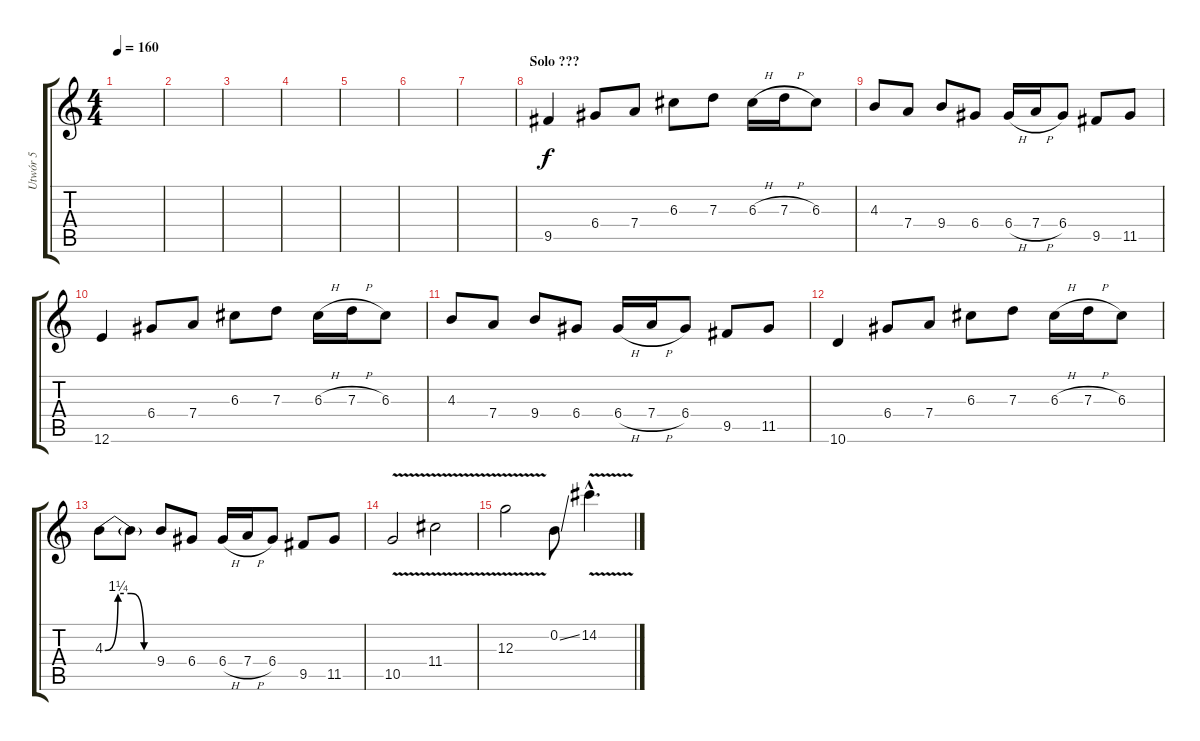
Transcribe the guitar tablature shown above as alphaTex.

\track ("Utwór 5" "Utwór 5") {instrument distortionguitar}
\staff {score tabs}
\tuning (E4 B3 G3 D3 A2 E2) {hide}
\ts (4 4)
\tempo 160
\clef g2
\ks c
|
|
|
|
|
|
|
\section ("" "Solo ???")
9.5.4 6.4.8 7.4.8 6.3.8 7.3.8 6.3{h}.16 7.3{h}.16 6.3.8 |
4.3.8 7.4.8 9.4.8 6.4.8 6.4{h}.16 7.4{h}.16 6.4.8 9.5.8 11.5.8 |
12.6.4 6.4.8 7.4.8 6.3.8 7.3.8 6.3{h}.16 7.3{h}.16 6.3.8 |
4.3.8 7.4.8 9.4.8 6.4.8 6.4{h}.16 7.4{h}.16 6.4.8 9.5.8 11.5.8 |
10.6.4 6.4.8 7.4.8 6.3.8 7.3.8 6.3{h}.16 7.3{h}.16 6.3.8 |
4.3{be (custom 0 0 15 5 30 5 45 0 60 0)}.8 4.3{t}.8 9.4.8 6.4.8 6.4{h}.16 7.4{h}.16 6.4.8 9.5.8 11.5.8 |
10.5{v}.2 11.4{v}.2 |
12.3{v}.2 0.2{ss}.8 14.2{v hac}.4{d}
